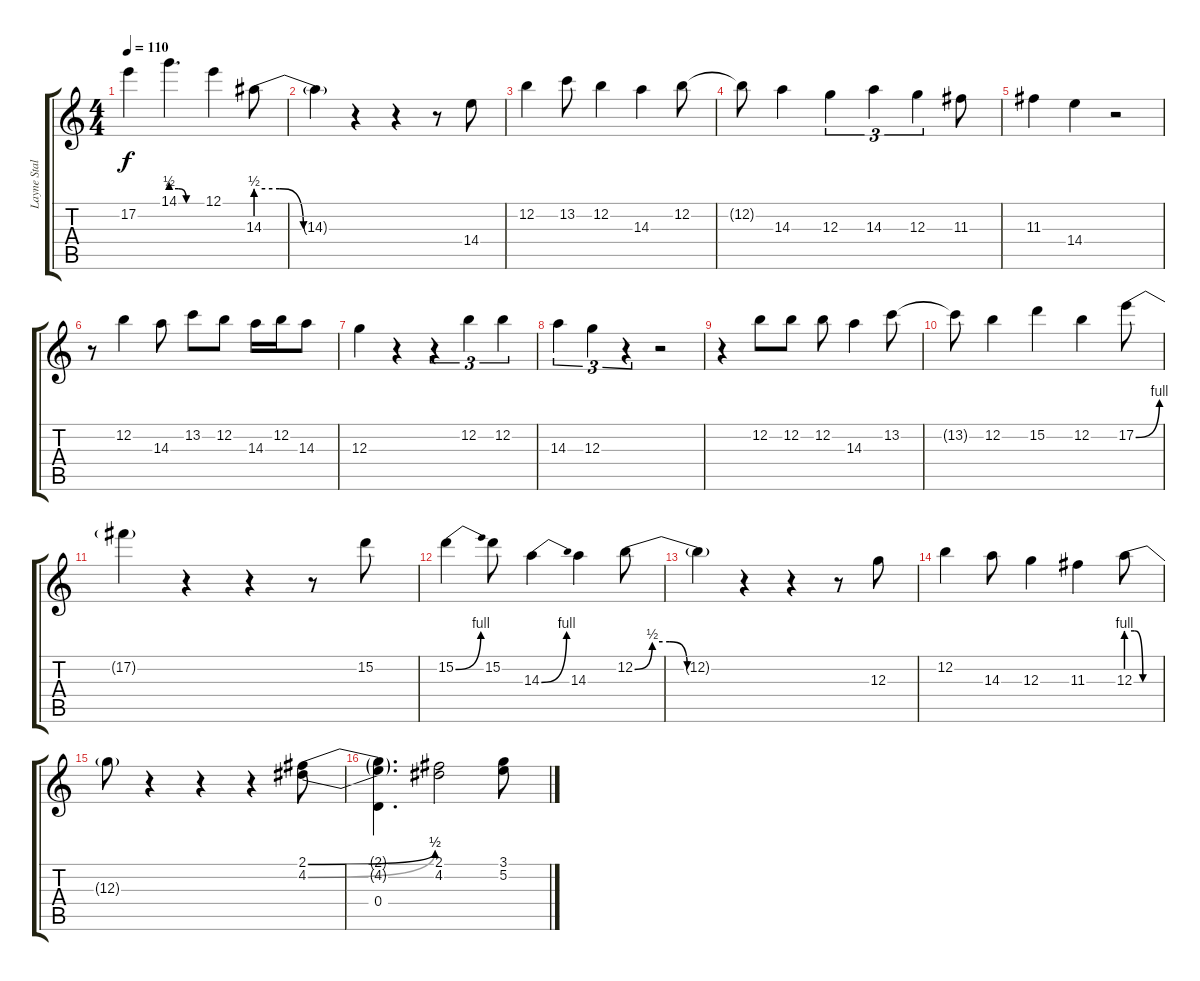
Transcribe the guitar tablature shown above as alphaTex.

\track ("Layne Staley" "Layne Stal") {instrument electricguitarjazz}
\staff {score tabs}
\tuning (E4 B3 G3 D3 A2 E2) {hide}
\ts (4 4)
\tempo 110
\clef g2
\ks c
17.2{t}.4{dy f} 14.1{be (custom 0 2 15 2 30 0 60 0)}.4{d} 12.1.4 14.3{be (custom 0 2 15 2 30 0 60 0)}.8 |
14.3{t}.4 r.4 r.4 r.8 14.4.8 |
12.2.4 13.2.8 12.2.4 14.3.4 12.2.8 |
12.2{t}.8 14.3.4 12.3.4{tu (3 2)} 14.3.4{tu (3 2)} 12.3.4{tu (3 2)} 11.3.8 |
11.3.4 14.4.4 r.2 |
r.8 12.2.4 14.3.8 13.2.8 12.2.8 14.3.16 12.2.16 14.3.8 |
12.3.4 r.4 r.4{tu (3 2)} 12.2.4{tu (3 2)} 12.2.4{tu (3 2)} |
14.3.4{tu (3 2)} 12.3.4{tu (3 2)} r.4{tu (3 2)} r.2 |
r.4 12.2.8 12.2.8 12.2.8 14.3.4 13.2.8 |
13.2{t}.8 12.2.4 15.2.4 12.2.4 17.2{be (bend 0 0 60 4)}.8 |
17.2{t}.4 r.4 r.4 r.8 15.2.8 |
15.2{be (bend 0 0 60 4)}.4 15.2.8 14.3{be (bend 0 0 60 4)}.4 14.3.4 12.2{be (custom 0 0 10 2 20 2 30 0 60 0)}.8 |
12.2{t}.4 r.4 r.4 r.8 12.3.8 |
12.2.4 14.3.8 12.3.4 11.3.4 12.3{be (custom 0 4 15 4 30 0 60 0)}.8 |
12.3{t}.8 r.4 r.4 r.4 (2.1{be (bend 0 0 60 2)} 4.2{be (bend 0 0 60 2)}).8 |
(2.1{t} 4.2{t} 0.4).4{d} (2.1 4.2).2 (3.1 5.2).8
